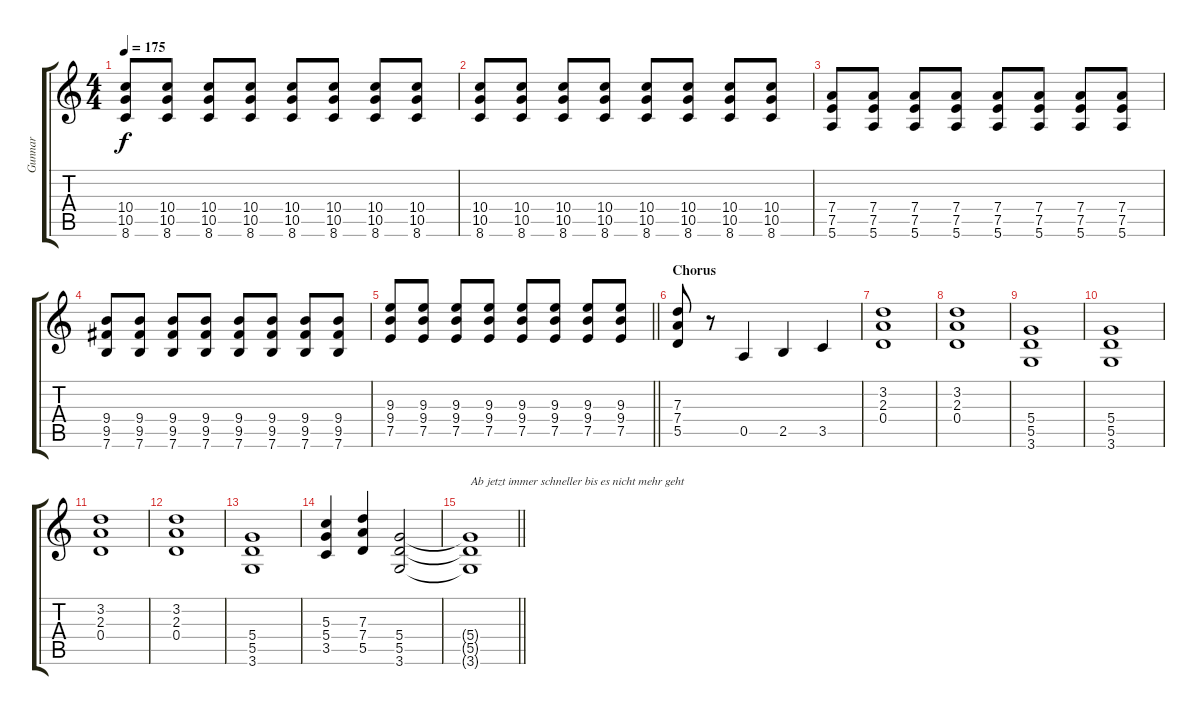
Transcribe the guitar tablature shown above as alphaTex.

\track ("Gunnar" "Gunnar") {instrument electricguitarclean}
\staff {score tabs}
\tuning (E4 B3 G3 D3 A2 E2) {hide}
\ts (4 4)
\tempo 175
\clef g2
\ks c
(10.4 10.5 8.6).8{dy f} (10.4 10.5 8.6).8 (10.4 10.5 8.6).8 (10.4 10.5 8.6).8 (10.4 10.5 8.6).8 (10.4 10.5 8.6).8 (10.4 10.5 8.6).8 (10.4 10.5 8.6).8 |
(10.4 10.5 8.6).8 (10.4 10.5 8.6).8 (10.4 10.5 8.6).8 (10.4 10.5 8.6).8 (10.4 10.5 8.6).8 (10.4 10.5 8.6).8 (10.4 10.5 8.6).8 (10.4 10.5 8.6).8 |
(7.4 7.5 5.6).8 (7.4 7.5 5.6).8 (7.4 7.5 5.6).8 (7.4 7.5 5.6).8 (7.4 7.5 5.6).8 (7.4 7.5 5.6).8 (7.4 7.5 5.6).8 (7.4 7.5 5.6).8 |
(9.4 9.5 7.6).8 (9.4 9.5 7.6).8 (9.4 9.5 7.6).8 (9.4 9.5 7.6).8 (9.4 9.5 7.6).8 (9.4 9.5 7.6).8 (9.4 9.5 7.6).8 (9.4 9.5 7.6).8 |
\barLineRight lightlight
(9.3 9.4 7.5).8 (9.3 9.4 7.5).8 (9.3 9.4 7.5).8 (9.3 9.4 7.5).8 (9.3 9.4 7.5).8 (9.3 9.4 7.5).8 (9.3 9.4 7.5).8 (9.3 9.4 7.5).8 |
\section ("" "Chorus")
(7.3 7.4 5.5).8 r.8 0.5.4 2.5.4 3.5.4 |
(3.2 2.3 0.4).1 |
(3.2 2.3 0.4).1 |
(5.4 5.5 3.6).1 |
(5.4 5.5 3.6).1 |
(3.2 2.3 0.4).1 |
(3.2 2.3 0.4).1 |
(5.4 5.5 3.6).1 |
(5.3 5.4 3.5).4 (7.3 7.4 5.5).4 (5.4 5.5 3.6).2 |
\barLineRight lightlight
(5.4{t} 5.5{t} 3.6{t}).1{txt "Ab jetzt immer schneller bis es nicht mehr geht"}
